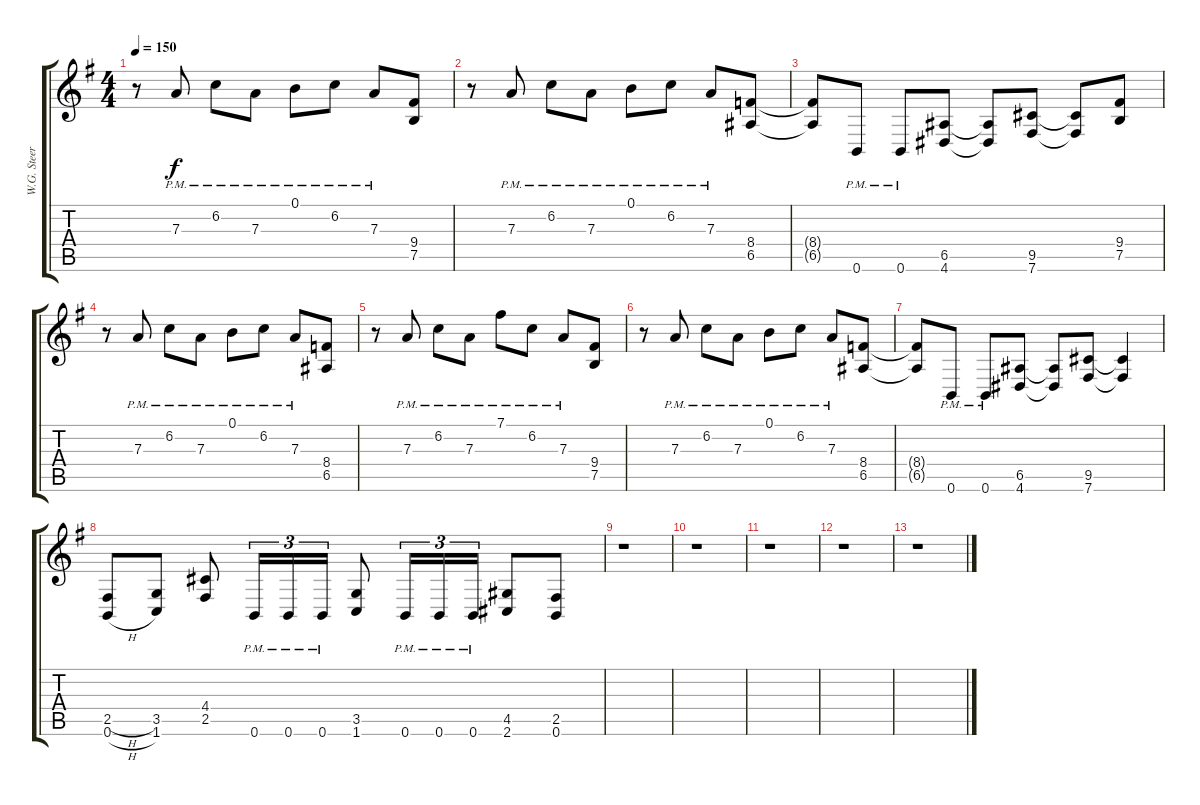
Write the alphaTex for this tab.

\track ("W.G. Steer" "W.G. Steer") {instrument distortionguitar}
\staff {score tabs}
\tuning (B3 Gb3 D3 A2 E2 B1) {hide}
\ts (4 4)
\tempo 150
\clef g2
\ks g
r.8{dy f} 7.3{pm}.8 6.2{pm}.8 7.3{pm}.8 0.1{pm}.8 6.2{pm}.8 7.3{pm}.8 (9.4 7.5).8 |
r.8 7.3{pm}.8 6.2{pm}.8 7.3{pm}.8 0.1{pm}.8 6.2{pm}.8 7.3{pm}.8 (8.4 6.5).8 |
(8.4{t} 6.5{t}).8 0.6{pm}.8 0.6{pm}.8 (6.5 4.6).8 (6.5{t} 4.6{t}).8 (9.5 7.6).8 (9.5{t} 7.6{t}).8 (9.4 7.5).8 |
r.8 7.3{pm}.8 6.2{pm}.8 7.3{pm}.8 0.1{pm}.8 6.2{pm}.8 7.3{pm}.8 (8.4 6.5).8 |
r.8 7.3{pm}.8 6.2{pm}.8 7.3{pm}.8 7.1{pm}.8 6.2{pm}.8 7.3{pm}.8 (9.4 7.5).8 |
r.8 7.3{pm}.8 6.2{pm}.8 7.3{pm}.8 0.1{pm}.8 6.2{pm}.8 7.3{pm}.8 (8.4 6.5).8 |
(8.4{t} 6.5{t}).8 0.6{pm}.8 0.6{pm}.8 (6.5 4.6).8 (6.5{t} 4.6{t}).8 (9.5 7.6).8 (9.5{t} 7.6{t}).4 |
(2.5{h} 0.6{h}).8 (3.5 1.6).8 (4.4 2.5).8 0.6{pm}.16{tu (3 2)} 0.6{pm}.16{tu (3 2)} 0.6{pm}.16{tu (3 2)} (3.5 1.6).8 0.6{pm}.16{tu (3 2)} 0.6{pm}.16{tu (3 2)} 0.6{pm}.16{tu (3 2)} (4.5 2.6).8 (2.5 0.6).8 |
r.1 |
r.1 |
r.1 |
r.1 |
r.1
